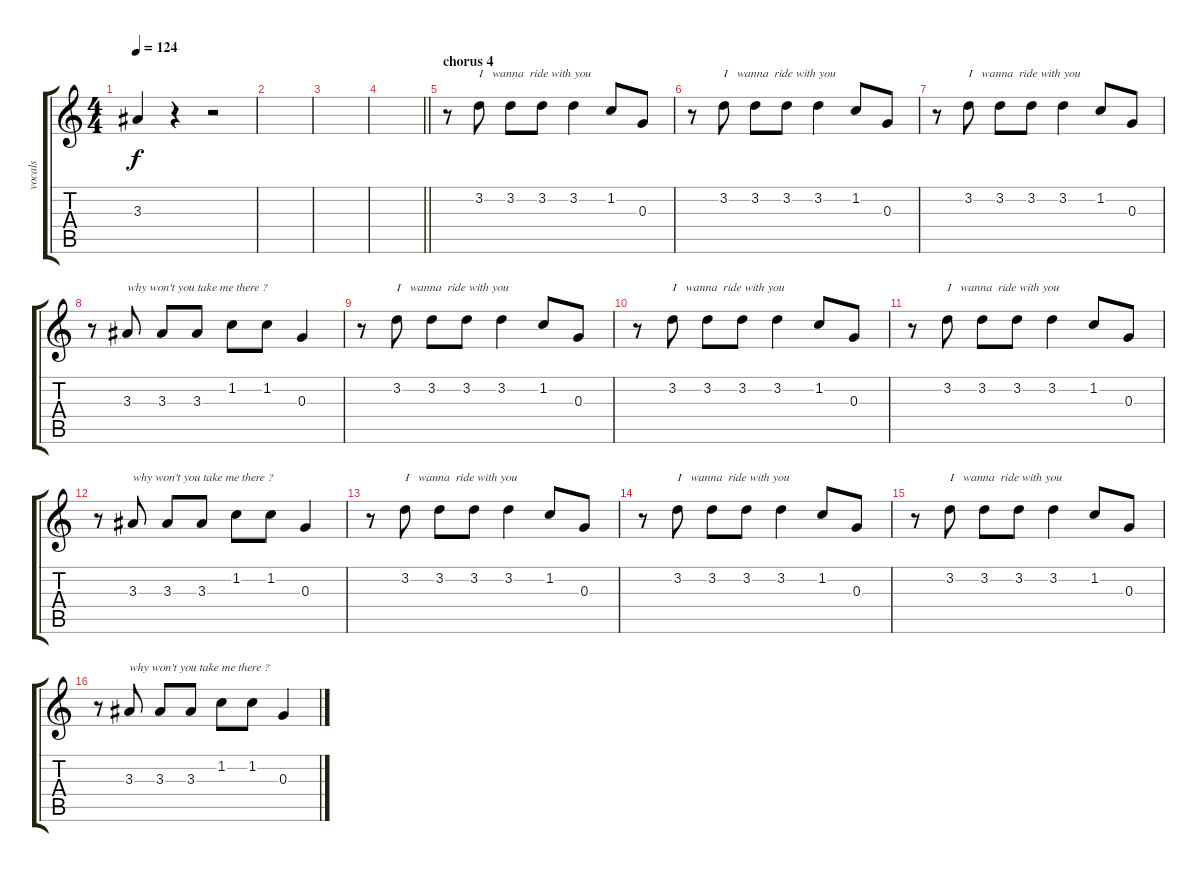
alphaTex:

\track ("vocals" "vocals") {instrument overdrivenguitar}
\staff {score tabs}
\tuning (E4 B3 G3 D3 A2 E2) {hide}
\ts (4 4)
\tempo 124
\clef g2
\ks c
3.3.4{dy f} r.4 r.2 |
|
|
\barLineRight lightlight
|
\section ("" "chorus 4")
r.8 3.2.8{txt "I   wanna  ride with you"} 3.2.8 3.2.8 3.2.4 1.2.8 0.3.8 |
r.8 3.2.8{txt "I   wanna  ride with you"} 3.2.8 3.2.8 3.2.4 1.2.8 0.3.8 |
r.8 3.2.8{txt "I   wanna  ride with you"} 3.2.8 3.2.8 3.2.4 1.2.8 0.3.8 |
r.8 3.3.8{txt "why won't you take me there ?"} 3.3.8 3.3.8 1.2.8 1.2.8 0.3.4 |
r.8 3.2.8{txt "I   wanna  ride with you"} 3.2.8 3.2.8 3.2.4 1.2.8 0.3.8 |
r.8 3.2.8{txt "I   wanna  ride with you"} 3.2.8 3.2.8 3.2.4 1.2.8 0.3.8 |
r.8 3.2.8{txt "I   wanna  ride with you"} 3.2.8 3.2.8 3.2.4 1.2.8 0.3.8 |
r.8 3.3.8{txt "why won't you take me there ?"} 3.3.8 3.3.8 1.2.8 1.2.8 0.3.4 |
r.8 3.2.8{txt "I   wanna  ride with you"} 3.2.8 3.2.8 3.2.4 1.2.8 0.3.8 |
r.8 3.2.8{txt "I   wanna  ride with you"} 3.2.8 3.2.8 3.2.4 1.2.8 0.3.8 |
r.8 3.2.8{txt "I   wanna  ride with you"} 3.2.8 3.2.8 3.2.4 1.2.8 0.3.8 |
r.8 3.3.8{txt "why won't you take me there ?"} 3.3.8 3.3.8 1.2.8 1.2.8 0.3.4
